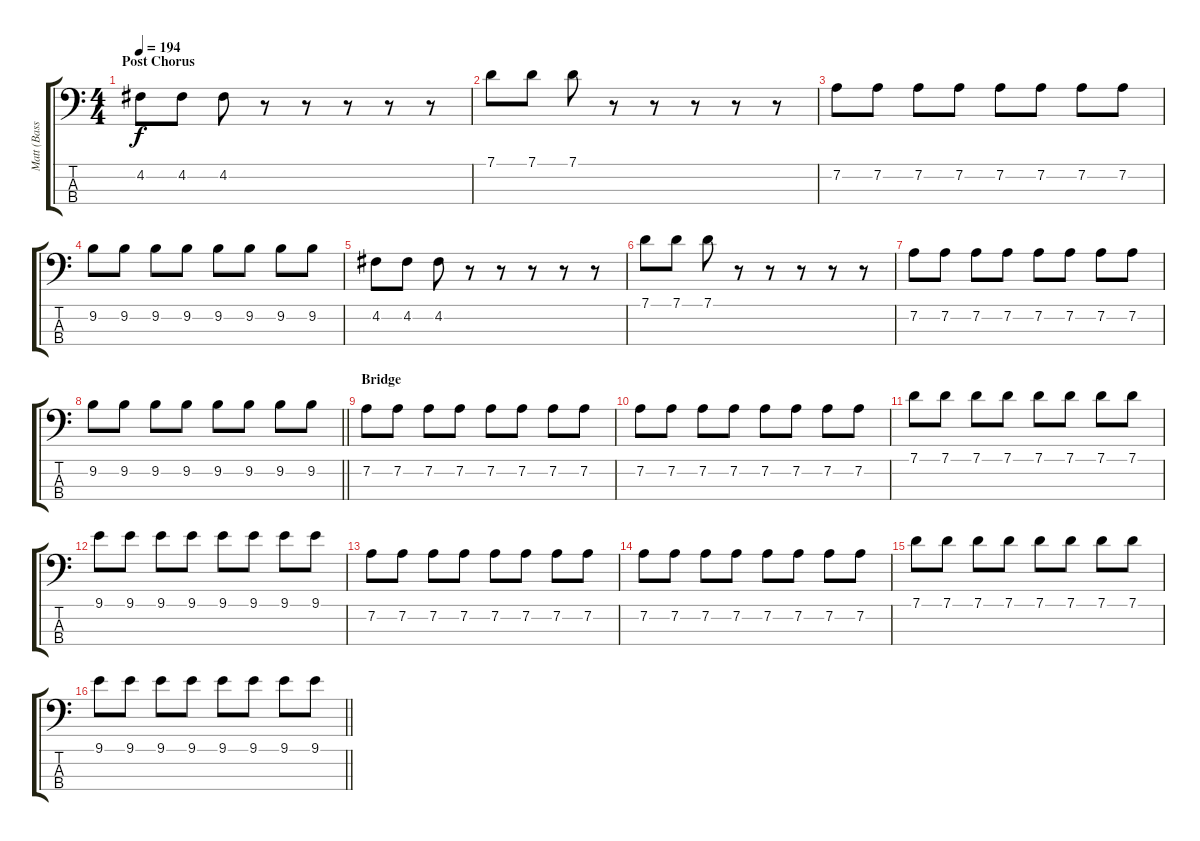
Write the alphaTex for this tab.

\track ("Matt (Bass Guitar)" "Matt (Bass") {instrument electricbassfinger}
\staff {score tabs}
\tuning (G2 D2 A1 E1) {hide}
\ts (4 4)
\section ("" "Post Chorus")
\tempo 194
\clef f4
\ks c
4.2.8{dy f volume 16} 4.2.8 4.2.8 r.8 r.8 r.8 r.8 r.8 |
7.1.8 7.1.8 7.1.8 r.8 r.8 r.8 r.8 r.8 |
7.2.8 7.2.8 7.2.8 7.2.8 7.2.8 7.2.8 7.2.8 7.2.8 |
9.2.8 9.2.8 9.2.8 9.2.8 9.2.8 9.2.8 9.2.8 9.2.8 |
4.2.8 4.2.8 4.2.8 r.8 r.8 r.8 r.8 r.8 |
7.1.8 7.1.8 7.1.8 r.8 r.8 r.8 r.8 r.8 |
7.2.8 7.2.8 7.2.8 7.2.8 7.2.8 7.2.8 7.2.8 7.2.8 |
\barLineRight lightlight
9.2.8 9.2.8 9.2.8 9.2.8 9.2.8 9.2.8 9.2.8 9.2.8 |
\section ("" "Bridge")
7.2.8 7.2.8 7.2.8 7.2.8 7.2.8 7.2.8 7.2.8 7.2.8 |
7.2.8 7.2.8 7.2.8 7.2.8 7.2.8 7.2.8 7.2.8 7.2.8 |
7.1.8 7.1.8 7.1.8 7.1.8 7.1.8 7.1.8 7.1.8 7.1.8 |
9.1.8 9.1.8 9.1.8 9.1.8 9.1.8 9.1.8 9.1.8 9.1.8 |
7.2.8 7.2.8 7.2.8 7.2.8 7.2.8 7.2.8 7.2.8 7.2.8 |
7.2.8 7.2.8 7.2.8 7.2.8 7.2.8 7.2.8 7.2.8 7.2.8 |
7.1.8 7.1.8 7.1.8 7.1.8 7.1.8 7.1.8 7.1.8 7.1.8 |
\barLineRight lightlight
9.1.8 9.1.8 9.1.8 9.1.8 9.1.8 9.1.8 9.1.8 9.1.8
